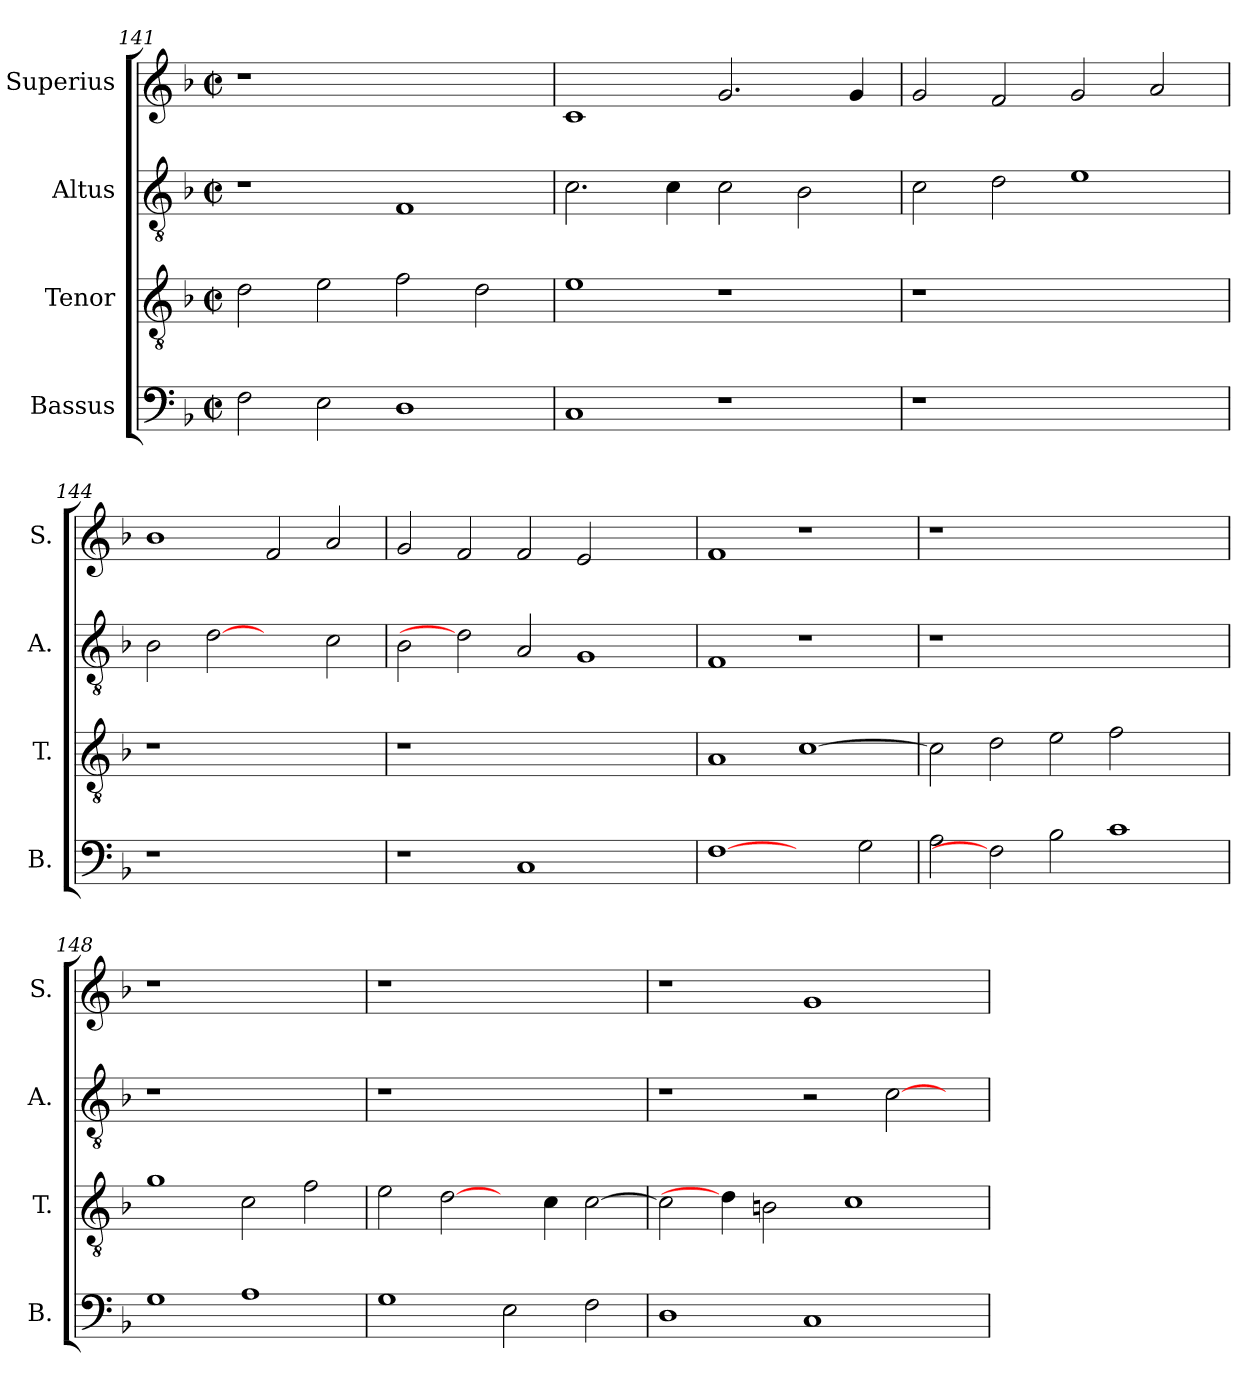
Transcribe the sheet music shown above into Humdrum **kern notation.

**kern	**kern	**kern	**kern
*part4	*part3	*part2	*part1
*staff4	*staff3	*staff2	*staff1
*I"Bassus	*I"Tenor	*I"Altus	*I"Superius
*I'B.	*I'T.	*I'A.	*I'S.
*clefF4	*clefGv2	*clefGv2	*clefG2
*	*ITrd7c12	*ITrd7c12	*
*k[b-]	*k[b-]	*k[b-]	*k[b-]
*F:	*F:	*F:	*F:
*M2/2	*M2/2	*M2/2	*M2/2
*met(c|)	*met(c|)	*met(c|)	*met(c|)
=141	=141	=141	=141
!	!	!	!LO:N:vis=1
2Fi\	2Di\	1r	1r
2Ei\	2Ei\	.	.
1Di	2Fi\	1FFi	1ryy
.	2Di\	.	.
=142	=142	=142	=142
1Ci	1Ei	2.Ci\	1ci
.	.	4Ci\	.
1r	1r	2Ci\	2.gi/
.	.	2BB-i\	.
.	.	.	4gi/
=143	=143	=143	=143
!LO:N:vis=1	!LO:N:vis=1	!	!
1r	1r	2Ci\	2gi/
.	.	2Di\	2fi/
1ryy	1ryy	1Ei	2gi/
.	.	.	2ai/
=144	=144	=144	=144
!LO:N:vis=1	!LO:N:vis=1	!	!
1r	1r	2BB-i\	1b-i
.	.	[2Di	.
1ryy	1ryy	2ryy	2fi/
.	.	2Ci\	2ai/
!!LO:PB:g=z
=145	=145	=145	=145
!	!LO:N:vis=1	!	!
1r	1r	2BB-i\	2gi/
.	.	2Di]	2fi/
1Ci	1.ryy	2AAi/	2fi/
.	.	1GGi	2ei/
2ryy	.	.	2ryy
=146	=146	=146	=146
[1Fi	1AAi	1FFi	1fi
2ryy	[>1Ci	1r	1r
2Gi\	.	.	.
=147	=147	=147	=147
!	!	!LO:N:vis=1	!LO:N:vis=1
2Ai\	2Ci\]	1r	1r
2Fi]	2Di\	.	.
2B-i\	2Ei\	1.ryy	1.ryy
1ci	2Fi\	.	.
.	2ryy	.	.
=148	=148	=148	=148
!	!	!LO:N:vis=1	!LO:N:vis=1
1Gi	1Gi	1r	1r
1Ai	2Ci\	1ryy	1ryy
.	2Fi\	.	.
=149	=149	=149	=149
!	!	!LO:N:vis=1	!LO:N:vis=1
1Gi	2Ei\	1r	1r
.	[2Di\	.	.
2Ei\	4ryy	1ryy	1ryy
.	4Ci\	.	.
2Fi\	[>2Ci\	.	.
!!LO:LB:g=z
=150	=150	=150	=150
1Di	2Ci\]	1r	1r
.	4Di\]	.	.
.	2BBni\	.	.
1Ci	.	2r	1gi
.	1Ci	.	.
.	.	[>2Ci\	.
4ryy	.	4ryy	4ryy
=	=	=	=
*-	*-	*-	*-
